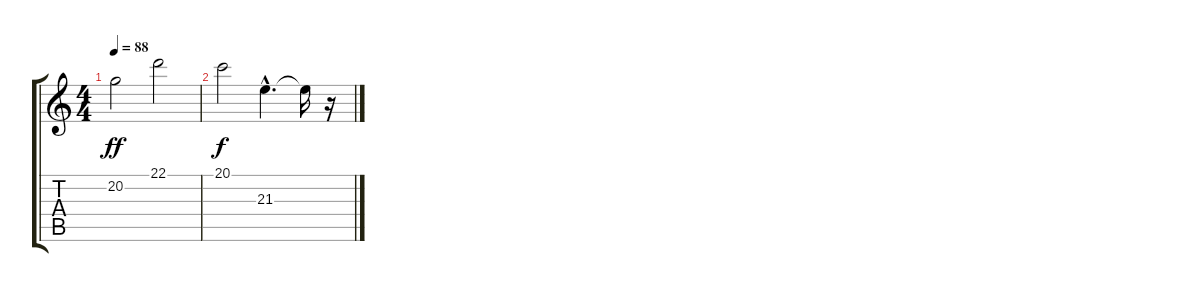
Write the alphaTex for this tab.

\track "" {instrument lead4chiff}
\staff {score tabs}
\tuning (E4 B3 G3 D3 A2 E2) {hide}
\ts (4 4)
\tempo 88
\clef g2
\ks c
20.2.2{dy ff} 22.1.2 |
20.1.2{dy f} 21.3{hac}.4{d} 21.3{t}.16 r.16
